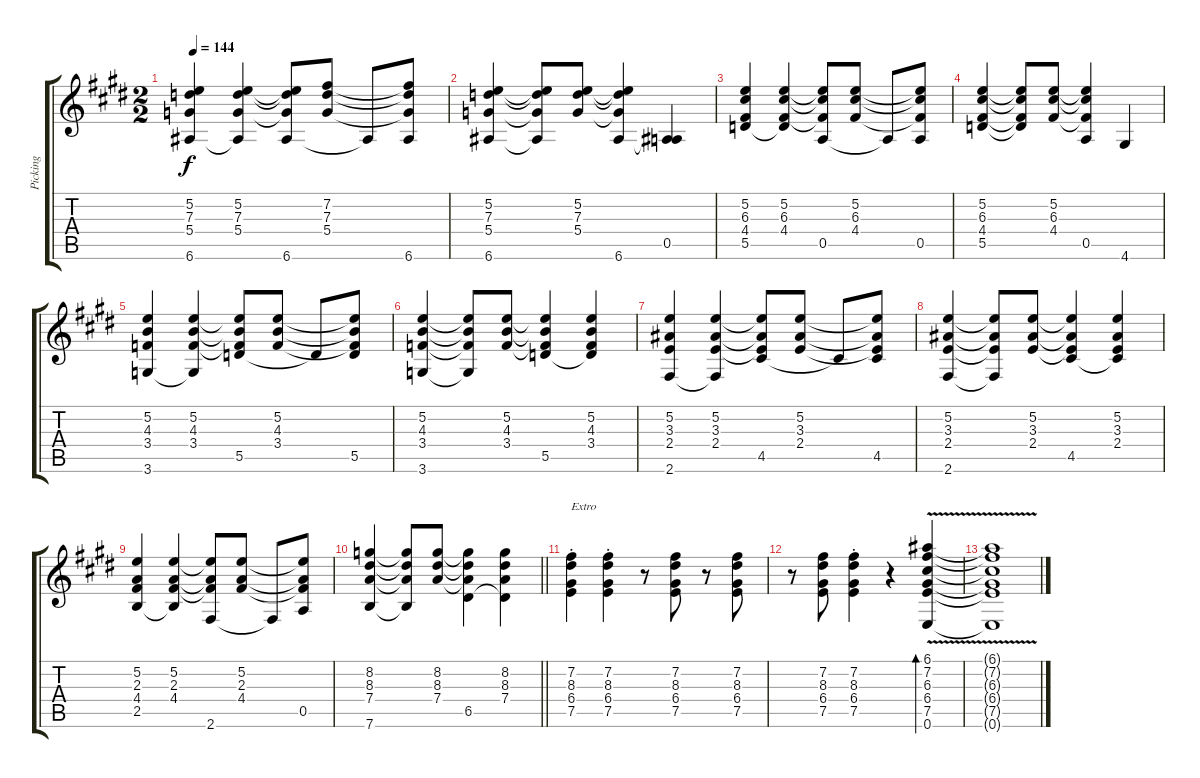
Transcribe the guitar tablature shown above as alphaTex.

\track ("Picking" "Picking") {instrument acousticguitarnylon}
\staff {score tabs}
\tuning (E4 B3 G3 D3 A2 E2) {hide}
\ts (2 2)
\tempo 144
\clef g2
\ks e
(5.2 7.3 5.4 6.6).4{dy f} (5.2 7.3 5.4 6.6{t}).4 (5.2{t} 7.3{t} 5.4{t} 6.6).8 (7.2 7.3 5.4).8 6.6{t}.8 (7.2{t} 7.3{t} 5.4{t} 6.6).8 |
(5.2 7.3 5.4 6.6).4 (5.2{t} 7.3{t} 5.4{t} 6.6{t}).8 (5.2 7.3 5.4).8 (5.2{t} 7.3{t} 5.4{t} 6.6).4 (0.5 6.6{t}).4 |
(5.2 6.3 4.4 5.5).4 (5.2 6.3 4.4 5.5{t}).4 (5.2{t} 6.3{t} 4.4{t} 0.5).8 (5.2 6.3 4.4).8 0.5{t}.8 (5.2{t} 6.3{t} 4.4{t} 0.5).8 |
(5.2 6.3 4.4 5.5).4 (5.2{t} 6.3{t} 4.4{t} 5.5{t}).8 (5.2 6.3 4.4).8 (5.2{t} 6.3{t} 4.4{t} 0.5).4 4.6.4 |
(5.2 4.3 3.4 3.6).4 (5.2 4.3 3.4 3.6{t}).4 (5.2{t} 4.3{t} 3.4{t} 5.5).8 (5.2 4.3 3.4).8 5.5{t}.8 (5.2{t} 4.3{t} 3.4{t} 5.5).8 |
(5.2 4.3 3.4 3.6).4 (5.2{t} 4.3{t} 3.4{t} 3.6{t}).8 (5.2 4.3 3.4).8 (5.2{t} 4.3{t} 3.4{t} 5.5).4 (5.2 4.3 3.4 5.5{t}).4 |
(5.2 3.3 2.4 2.6).4 (5.2 3.3 2.4 2.6{t}).4 (5.2{t} 3.3{t} 2.4{t} 4.5).8 (5.2 3.3 2.4).8 4.5{t}.8 (5.2{t} 3.3{t} 2.4{t} 4.5).8 |
(5.2 3.3 2.4 2.6).4 (5.2{t} 3.3{t} 2.4{t} 2.6{t}).8 (5.2 3.3 2.4).8 (5.2{t} 3.3{t} 2.4{t} 4.5).4 (5.2 3.3 2.4 4.5{t}).4 |
(5.2 2.3 4.4 2.5).4 (5.2 2.3 4.4 2.5{t}).4 (5.2{t} 2.3{t} 4.4{t} 2.6).8 (5.2 2.3 4.4).8 2.6{t}.8 (5.2{t} 2.3{t} 4.4{t} 0.5).8 |
\barLineRight lightlight
(8.2 8.3 7.4 7.6).4 (8.2{t} 8.3{t} 7.4{t} 7.6{t}).8 (8.2 8.3 7.4).8 (8.2{t} 8.3{t} 7.4{t} 6.5).4 (8.2 8.3 7.4 6.5{t}).4 |
(7.2{st} 8.3{st} 6.4{st} 7.5{st}).4{txt "Extro"} (7.2{st} 8.3{st} 6.4{st} 7.5{st}).4 r.8 (7.2 8.3 6.4 7.5).8 r.8 (7.2 8.3 6.4 7.5).8 |
r.8 (7.2 8.3 6.4 7.5).8 (7.2{st} 8.3{st} 6.4{st} 7.5{st}).4 r.4 (6.1 7.2 6.3 6.4 7.5 0.6{v}).4{bd 60} |
(6.1{t} 7.2{t} 6.3{t} 6.4{t} 7.5{t} 0.6{t}).1
